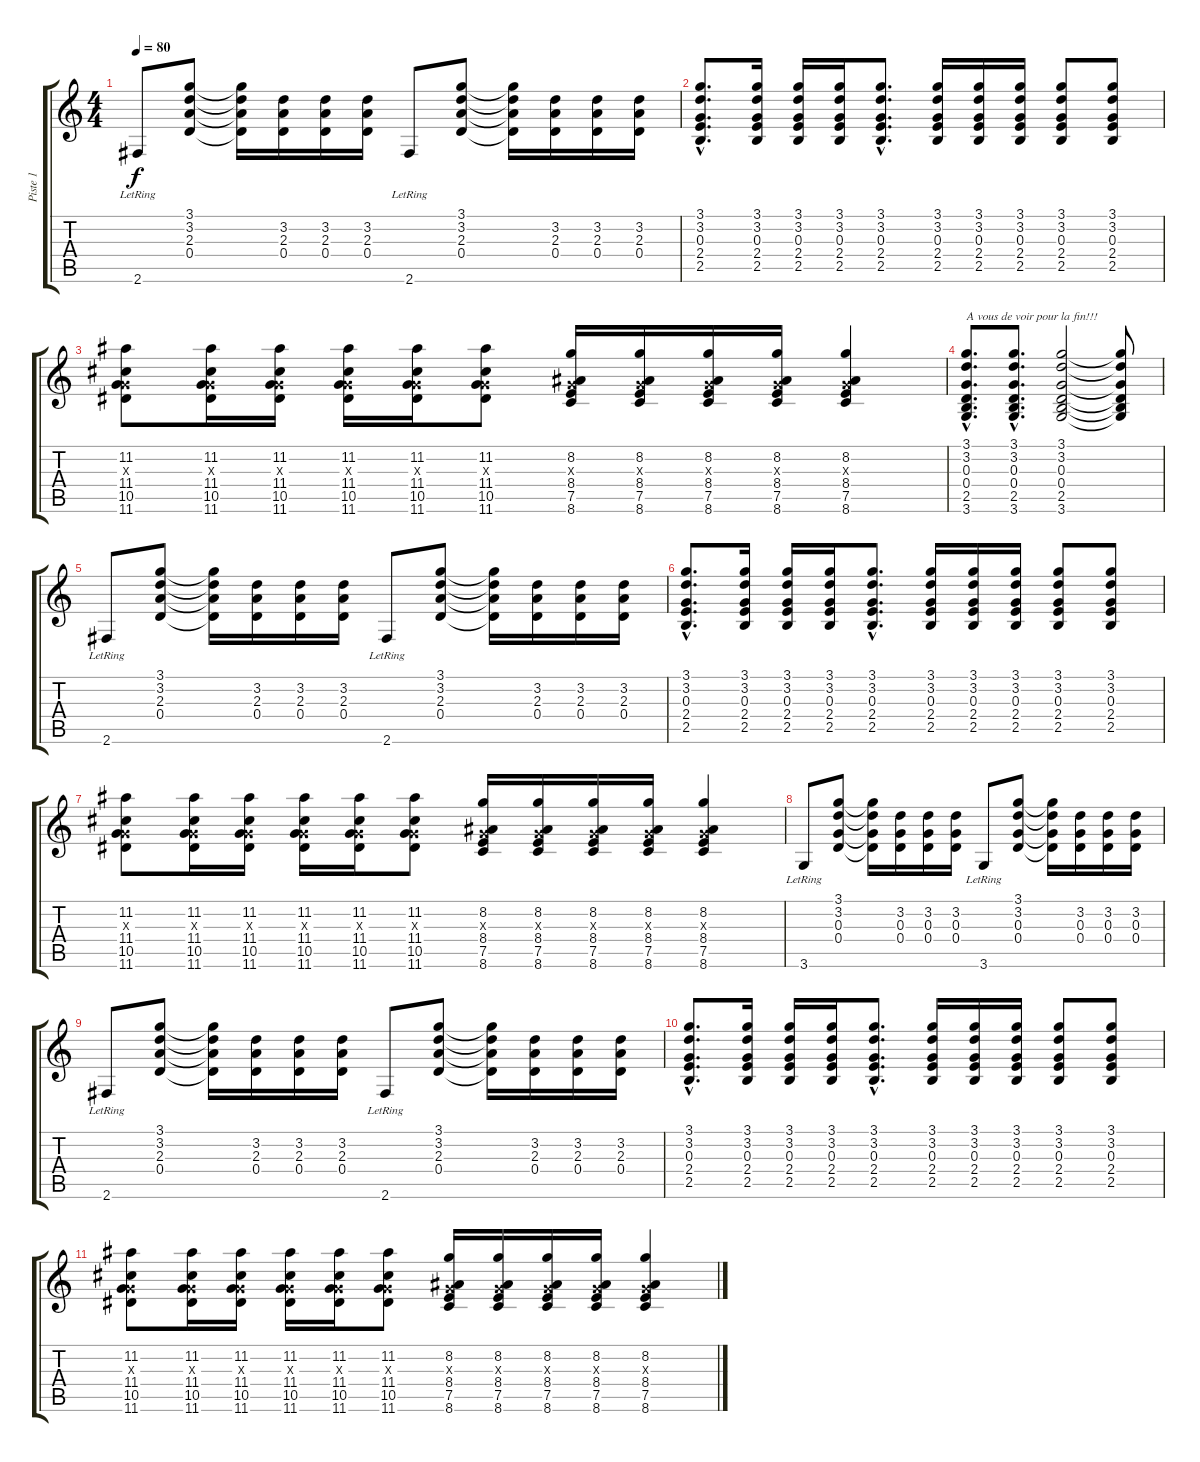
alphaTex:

\track ("Piste 1" "Piste 1") {instrument acousticguitarnylon}
\staff {score tabs}
\tuning (E4 B3 G3 D3 A2 E2) {hide}
\ts (4 4)
\tempo 80
\clef g2
\ks c
2.6{lr}.8{dy f} (3.1 3.2 2.3 0.4).8 (3.1{t} 3.2{t} 2.3{t} 0.4{t}).16 (3.2 2.3 0.4).16 (3.2 2.3 0.4).16 (3.2 2.3 0.4).16 2.6{lr}.8 (3.1 3.2 2.3 0.4).8 (3.1{t} 3.2{t} 2.3{t} 0.4{t}).16 (3.2 2.3 0.4).16 (3.2 2.3 0.4).16 (3.2 2.3 0.4).16 |
(3.1{hac} 3.2{hac} 0.3{hac} 2.4{hac} 2.5{hac}).8{d} (3.1 3.2 0.3 2.4 2.5).16 (3.1 3.2 0.3 2.4 2.5).16 (3.1 3.2 0.3 2.4 2.5).16 (3.1{hac} 3.2{hac} 0.3{hac} 2.4{hac} 2.5{hac}).8{d} (3.1 3.2 0.3 2.4 2.5).16 (3.1 3.2 0.3 2.4 2.5).16 (3.1 3.2 0.3 2.4 2.5).16 (3.1 3.2 0.3 2.4 2.5).8 (3.1 3.2 0.3 2.4 2.5).8 |
(11.2 0.3{x} 11.4 10.5 11.6).8 (11.2 0.3{x} 11.4 10.5 11.6).16 (11.2 0.3{x} 11.4 10.5 11.6).16 (11.2 0.3{x} 11.4 10.5 11.6).16 (11.2 0.3{x} 11.4 10.5 11.6).16 (11.2 0.3{x} 11.4 10.5 11.6).8 (8.2 0.3{x} 8.4 7.5 8.6).16 (8.2 0.3{x} 8.4 7.5 8.6).16 (8.2 0.3{x} 8.4 7.5 8.6).16 (8.2 0.3{x} 8.4 7.5 8.6).16 (8.2 0.3{x} 8.4 7.5 8.6).4 |
(3.1{hac} 3.2{hac} 0.3{hac} 0.4{hac} 2.5{hac} 3.6{hac}).8{d txt "A vous de voir pour la fin!!!"} (3.1{hac} 3.2{hac} 0.3{hac} 0.4{hac} 2.5{hac} 3.6{hac}).8{d} (3.1 3.2 0.3 0.4 2.5 3.6).2 (3.1{t} 3.2{t} 0.3{t} 0.4{t} 2.5{t} 3.6{t}).8 |
2.6{lr}.8 (3.1 3.2 2.3 0.4).8 (3.1{t} 3.2{t} 2.3{t} 0.4{t}).16 (3.2 2.3 0.4).16 (3.2 2.3 0.4).16 (3.2 2.3 0.4).16 2.6{lr}.8 (3.1 3.2 2.3 0.4).8 (3.1{t} 3.2{t} 2.3{t} 0.4{t}).16 (3.2 2.3 0.4).16 (3.2 2.3 0.4).16 (3.2 2.3 0.4).16 |
(3.1{hac} 3.2{hac} 0.3{hac} 2.4{hac} 2.5{hac}).8{d} (3.1 3.2 0.3 2.4 2.5).16 (3.1 3.2 0.3 2.4 2.5).16 (3.1 3.2 0.3 2.4 2.5).16 (3.1{hac} 3.2{hac} 0.3{hac} 2.4{hac} 2.5{hac}).8{d} (3.1 3.2 0.3 2.4 2.5).16 (3.1 3.2 0.3 2.4 2.5).16 (3.1 3.2 0.3 2.4 2.5).16 (3.1 3.2 0.3 2.4 2.5).8 (3.1 3.2 0.3 2.4 2.5).8 |
(11.2 0.3{x} 11.4 10.5 11.6).8 (11.2 0.3{x} 11.4 10.5 11.6).16 (11.2 0.3{x} 11.4 10.5 11.6).16 (11.2 0.3{x} 11.4 10.5 11.6).16 (11.2 0.3{x} 11.4 10.5 11.6).16 (11.2 0.3{x} 11.4 10.5 11.6).8 (8.2 0.3{x} 8.4 7.5 8.6).16 (8.2 0.3{x} 8.4 7.5 8.6).16 (8.2 0.3{x} 8.4 7.5 8.6).16 (8.2 0.3{x} 8.4 7.5 8.6).16 (8.2 0.3{x} 8.4 7.5 8.6).4 |
3.6{lr}.8 (3.1 3.2 0.3 0.4).8 (3.1{t} 3.2{t} 0.3{t} 0.4{t}).16 (3.2 0.3 0.4).16 (3.2 0.3 0.4).16 (3.2 0.3 0.4).16 3.6{lr}.8 (3.1 3.2 0.3 0.4).8 (3.1{t} 3.2{t} 0.3{t} 0.4{t}).16 (3.2 0.3 0.4).16 (3.2 0.3 0.4).16 (3.2 0.3 0.4).16 |
2.6{lr}.8 (3.1 3.2 2.3 0.4).8 (3.1{t} 3.2{t} 2.3{t} 0.4{t}).16 (3.2 2.3 0.4).16 (3.2 2.3 0.4).16 (3.2 2.3 0.4).16 2.6{lr}.8 (3.1 3.2 2.3 0.4).8 (3.1{t} 3.2{t} 2.3{t} 0.4{t}).16 (3.2 2.3 0.4).16 (3.2 2.3 0.4).16 (3.2 2.3 0.4).16 |
(3.1{hac} 3.2{hac} 0.3{hac} 2.4{hac} 2.5{hac}).8{d} (3.1 3.2 0.3 2.4 2.5).16 (3.1 3.2 0.3 2.4 2.5).16 (3.1 3.2 0.3 2.4 2.5).16 (3.1{hac} 3.2{hac} 0.3{hac} 2.4{hac} 2.5{hac}).8{d} (3.1 3.2 0.3 2.4 2.5).16 (3.1 3.2 0.3 2.4 2.5).16 (3.1 3.2 0.3 2.4 2.5).16 (3.1 3.2 0.3 2.4 2.5).8 (3.1 3.2 0.3 2.4 2.5).8 |
(11.2 0.3{x} 11.4 10.5 11.6).8 (11.2 0.3{x} 11.4 10.5 11.6).16 (11.2 0.3{x} 11.4 10.5 11.6).16 (11.2 0.3{x} 11.4 10.5 11.6).16 (11.2 0.3{x} 11.4 10.5 11.6).16 (11.2 0.3{x} 11.4 10.5 11.6).8 (8.2 0.3{x} 8.4 7.5 8.6).16 (8.2 0.3{x} 8.4 7.5 8.6).16 (8.2 0.3{x} 8.4 7.5 8.6).16 (8.2 0.3{x} 8.4 7.5 8.6).16 (8.2 0.3{x} 8.4 7.5 8.6).4
